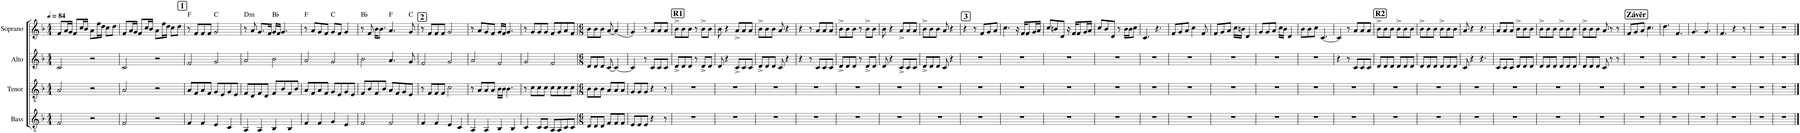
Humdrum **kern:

**kern	**kern	**kern	**kern	**harte
*part4	*part3	*part2	*part1	*part1
*staff4	*staff3	*staff2	*staff1	*
*I"Bass	*I"Tenor	*I"Alto	*I"Soprano	*
*I'B.	*I'T.	*I'A.	*I'S.	*
*clefGv2	*clefGv2	*clefG2	*clefG2	*
*k[b-]	*k[b-]	*k[b-]	*k[b-]	*
*M4/4	*M4/4	*M4/4	*M4/4	*
*MM84	*MM84	*MM84	*MM84	*
=1	=1	=1	=1	=1
2F/	2A/	2c/	8f/L	.
.	.	.	16a/L	.
.	.	.	16g/JJ	.
.	.	.	8f/L	.
.	.	.	16cc/L	.
.	.	.	16b-/JJ	.
2r	2r	2r	8a\L	.
.	.	.	16ff\L	.
.	.	.	16dd\JJ	.
.	.	.	8cc\L	.
.	.	.	8dd\J	.
=2	=2	=2	=2	=2
2F/	2A/	2c/	8f/L	.
.	.	.	16a/L	.
.	.	.	16g/JJ	.
.	.	.	8f/L	.
.	.	.	16cc/L	.
.	.	.	16b-/JJ	.
2r	2r	2r	8a\L	.
.	.	.	16ff\L	.
.	.	.	16dd\JJ	.
.	.	.	8cc\L	.
.	.	.	8dd\J	.
!!LO:REH:place=s1:a:B:cj:fs=14:t=1
=3	=3	=3	=3	=3
4F/	8A/L	2f/	8r	F:maj
.	8F/	.	8f/L	.
4F/	8A/	.	8f/	.
.	8F/J	.	8f/J	.
4E/	8G/L	2g/	2g/	C:maj
.	8E/	.	.	.
4C/	8G/	.	.	.
.	8E/J	.	.	.
=4	=4	=4	=4	=4
!	!	!	!	!LO:H:kt=m
4AA/	8F/L	2a/	8r	D:min
.	8D/	.	8a/	.
4AA/	8F/	.	8.g/L	.
.	8D/J	.	.	.
.	.	.	16f/Jk	.
4BB-/	8F/L	2b-\	16g/LL	Bb:maj
.	.	.	16f/JJ	.
.	8B-/	.	4.g/	.
4BB-/	8F/	.	.	.
.	8B-/J	.	.	.
=5	=5	=5	=5	=5
4F/	8A/L	2a/	8r	F:maj
.	8F/	.	8a/L	.
4F/	8A/	.	8g/	.
.	8F/J	.	8f/J	.
4G/	8G/L	2g/	8g/L	C:maj
.	8E/	.	8f/J	.
4E/	8G/	.	4g/	.
.	8E/J	.	.	.
=6	=6	=6	=6	=6
2F/	8F/L	2b-\	8r	Bb:maj
.	8B-/	.	8f/	.
.	8F/	.	16b-\KL	.
.	.	.	8.b-\J	.
.	8B-/J	.	.	.
2F/	8A/L	4.a/	4.a/	F:maj
.	8F/	.	.	.
.	8G/	.	.	.
.	8E/J	8g/	8g/	C:maj
!!LO:REH:place=s1:a:B:cj:fs=14:t=2
=7	=7	=7	=7	=7
4F/	8r	2f/	8r	.
.	8F/L	.	8f/L	.
4F/	8F/	.	8f/	.
.	8F/J	.	8f/J	.
4E/	2c\	2g/	2g/	.
4C/	.	.	.	.
=8	=8	=8	=8	=8
4AA/	8r	2a/	8r	.
.	8A/L	.	8a/L	.
4AA/	8A/	.	8g/	.
.	8A/J	.	8f/J	.
4BB-/	16B-\LL	2f/	16g/LL	.
.	16B-\JJ	.	16f/JJ	.
.	4.B-\	.	4.g/	.
4BB-/	.	.	.	.
=9	=9	=9	=9	=9
4C/	8r	2g/	8r	.
.	8c\L	.	8g/L	.
8C/L	8c\	.	8g/	.
8C/J	8c\J	.	8g/J	.
8AA/L	8c\L	2f/	8f/L	.
8AA/	8c\	.	8g/	.
8C/	8c\	.	8a/	.
8C/J	8c\J	.	8f/J	.
=10	=10	=10	=10	=10
*M6/8	*M6/8	*M6/8	*M6/8	*
8D/L	8B-\L	8d/L	8b-\L	.
8D/	8B-\	8d/	8b-\	.
8D/J	8B-\J	8d/J	8b-\J	.
8F/L	8A/L	[8c/	[8a/	.
8F/	8A/	4c/_	(4a/]	.
8F/J	8A/J	.	.	.
=11	=11	=11	=11	=11
8E/L	8G/L	4c/]	4g/)	.
8E/	8G/	.	.	.
8E/J	8G/J	8r	8r	.
4r	4r	8c/L	8a/L	.
.	.	8c/	8a/	.
8r	8r	8c/J	8a/J	.
!!LO:REH:place=s1:a:B:cj:fs=14:t=R1
=12	=12	=12	=12	=12
2.r	2.r	8d^/L	8b-^\L	.
.	.	8d/	8b-\	.
.	.	8d/J	8b-\J	.
.	.	8r	8r	.
.	.	8d^/L	8b-^\L	.
.	.	8d/J	8b-\J	.
=13	=13	=13	=13	=13
2.r	2.r	8d/	8b-\	.
.	.	4r	4r	.
.	.	8c^/L	8a^/L	.
.	.	8c/	8a/	.
.	.	8c/J	8a/J	.
=14	=14	=14	=14	=14
2.r	2.r	8d^/L	8b-^\L	.
.	.	8d/	8b-\	.
.	.	8d/J	8b-\J	.
.	.	8c/	8a/	.
.	.	4r	4r	.
=15	=15	=15	=15	=15
2.r	2.r	4r	4r	.
.	.	8r	8r	.
.	.	8c/L	8a/L	.
.	.	8c/	8a/	.
.	.	8c/J	8a/J	.
=16	=16	=16	=16	=16
2.r	2.r	8d^/L	8b-^\L	.
.	.	8d/	8b-\	.
.	.	8d/J	8b-\J	.
.	.	8r	8r	.
.	.	8d^/L	8b-^\L	.
.	.	8d/J	8b-\J	.
=17	=17	=17	=17	=17
2.r	2.r	8d/	8b-\	.
.	.	4r	4r	.
.	.	8c^/L	8a^/L	.
.	.	8c/	8a/	.
.	.	8c/J	8a/J	.
=18	=18	=18	=18	=18
2.r	2.r	8d^/L	8b-^\L	.
.	.	8d/	8b-\	.
.	.	8d/J	8b-\J	.
.	.	8c/	8a/	.
.	.	4r	4r	.
!!LO:REH:place=s1:a:B:cj:fs=14:t=3
=19	=19	=19	=19	=19
2.r	2.r	2.r	4r	.
.	.	.	8r	.
.	.	.	8f/L	.
.	.	.	8g/	.
.	.	.	8a/J	.
=20	=20	=20	=20	=20
2.r	2.r	2.r	4.cc\	.
.	.	.	16r	.
.	.	.	16f/KL	.
.	.	.	8f/	.
.	.	.	16g/L	.
.	.	.	16a/JJ	.
=21	=21	=21	=21	=21
2.r	2.r	2.r	8cc/L	.
.	.	.	8bn/	.
.	.	.	8d/J	.
.	.	.	16r	.
.	.	.	16f/KL	.
.	.	.	8f/	.
.	.	.	16g/L	.
.	.	.	16a/JJ	.
=22	=22	=22	=22	=22
2.r	2.r	2.r	8cc/L	.
.	.	.	8b-/	.
.	.	.	8d/J	.
.	.	.	8r	.
.	.	.	16b-\LL	.
.	.	.	16b-\J	.
.	.	.	8cc\J	.
=23	=23	=23	=23	=23
2.r	2.r	2.r	4.c/	.
.	.	.	4.r	.
=24	=24	=24	=24	=24
2.r	2.r	2.r	8f/L	.
.	.	.	8g/	.
.	.	.	8a/J	.
.	.	.	4cc\	.
.	.	.	8f/	.
=25	=25	=25	=25	=25
2.r	2.r	2.r	8f/L	.
.	.	.	8g/	.
.	.	.	8a/J	.
.	.	.	16cc\LL	.
.	.	.	16bn\JJ	.
.	.	.	4d/	.
=26	=26	=26	=26	=26
2.r	2.r	2.r	8g/L	.
.	.	.	8g/	.
.	.	.	8a/J	.
.	.	.	16cc\LL	.
.	.	.	16b-\JJ	.
.	.	.	4d/	.
=27	=27	=27	=27	=27
2.r	2.r	2.r	8b-\L	.
.	.	.	8b-\	.
.	.	.	8cc\J	.
.	.	.	[4.c/	.
=28	=28	=28	=28	=28
2.r	2.r	4r	4c/]	.
.	.	8r	8r	.
.	.	8c/L	8a/L	.
.	.	8c/	8a/	.
.	.	8c/J	8a/J	.
!!LO:REH:place=s1:a:B:cj:fs=14:t=R2
=29	=29	=29	=29	=29
2.r	2.r	8d/L	8b-^\L	.
.	.	8d/	8b-\	.
.	.	8d/J	8b-\J	.
.	.	8d/L	8b-^\L	.
.	.	8d/	8b-\	.
.	.	8d/J	8b-\J	.
=30	=30	=30	=30	=30
2.r	2.r	8d/L	8b-^\L	.
.	.	8d/	8b-\	.
.	.	8d/J	8b-\J	.
.	.	8d/L	8b-^\L	.
.	.	8d/	8b-\	.
.	.	8d/J	8b-\J	.
=31	=31	=31	=31	=31
2.r	2.r	8c/	8a/	.
.	.	4r	4r	.
.	.	4.r	4.r	.
=32	=32	=32	=32	=32
2.r	2.r	8c/L	8a/L	.
.	.	8c/	8a/	.
.	.	8c/J	8a/J	.
.	.	8d/L	8b-^\L	.
.	.	8d/	8b-\	.
.	.	8d/J	8b-\J	.
=33	=33	=33	=33	=33
2.r	2.r	8d/L	8b-^\L	.
.	.	8d/	8b-\	.
.	.	8d/J	8b-\J	.
.	.	8d/L	8b-^\L	.
.	.	8d/	8b-\	.
.	.	8d/J	8b-\J	.
=34	=34	=34	=34	=34
2.r	2.r	8d/L	8b-^\L	.
.	.	8d/	8b-\	.
.	.	8d/J	8b-\J	.
.	.	8c/	8a/	.
.	.	8r	8r	.
.	.	8r	8r	.
!!LO:REH:place=s1:a:B:cj:fs=14:t=Závěr
=35	=35	=35	=35	=35
2.r	2.r	2.r	8f/L	.
.	.	.	8g/	.
.	.	.	8a/J	.
.	.	.	4.cc\	.
=36	=36	=36	=36	=36
2.r	2.r	2.r	4.dd\	.
.	.	.	4.f/	.
=37	=37	=37	=37	=37
2.r	2.r	2.r	4.g/	.
.	.	.	4.g/	.
=38	=38	=38	=38	=38
2.r	2.r	2.r	4.f/	.
.	.	.	4r	.
.	.	.	8r	.
=39	=39	=39	=39	=39
2.r	2.r	2.r	2.r	.
=40	=40	=40	=40	=40
2.r	2.r	2.r	2.r	.
==	==	==	==	==
*-	*-	*-	*-	*-
